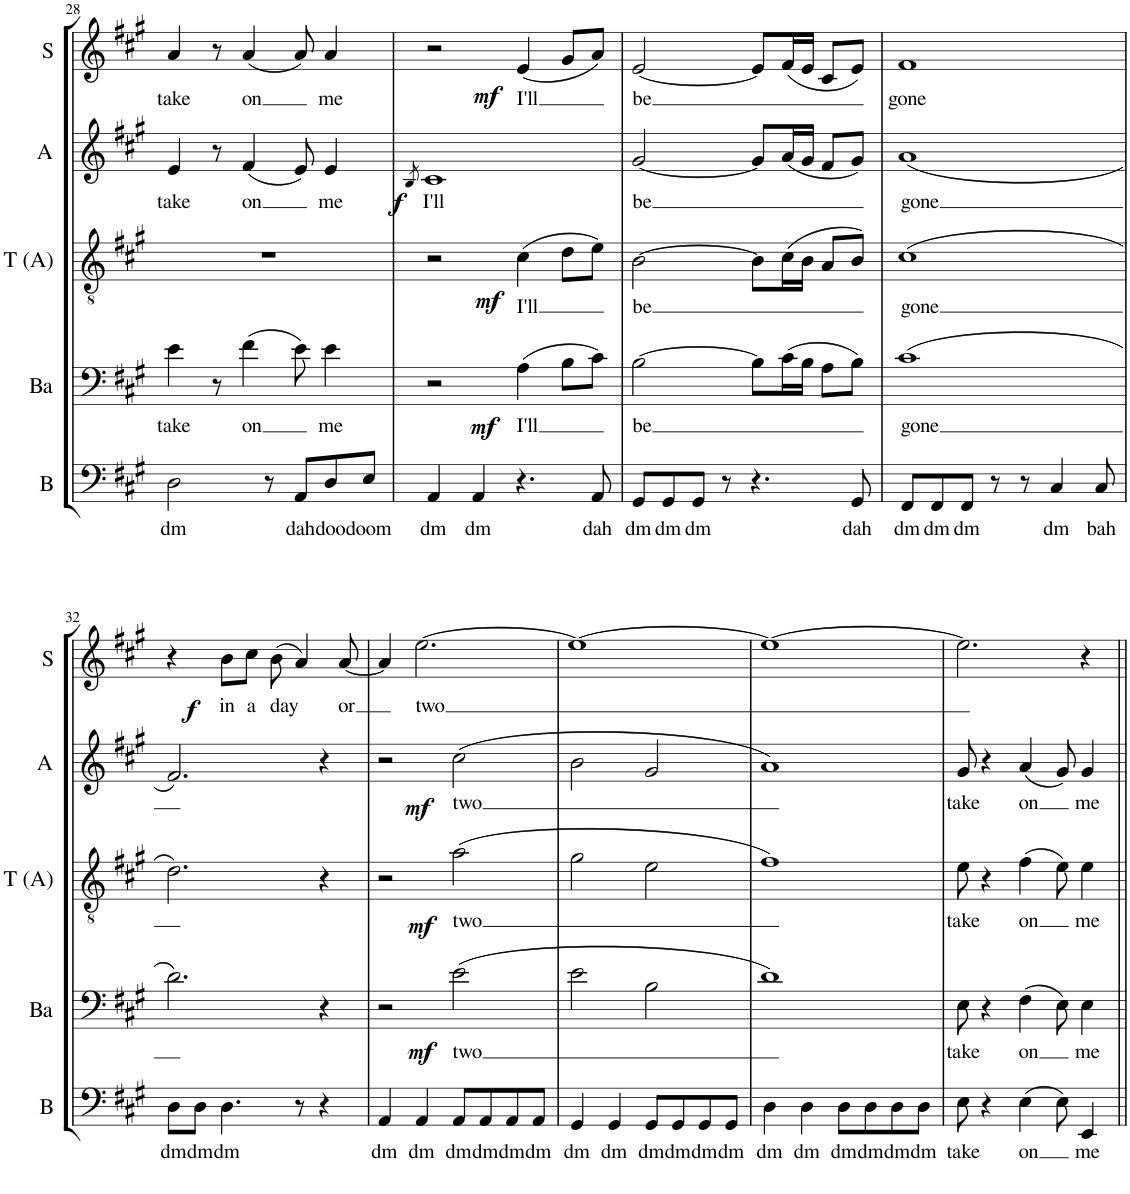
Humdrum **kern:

**kern	**text	**kern	**text	**dynam	**kern	**text	**dynam	**kern	**text	**dynam	**kern	**text	**dynam
*part5	*part5	*part4	*part4	*part4	*part3	*part3	*part3	*part2	*part2	*part2	*part1	*part1	*part1
*staff5	*staff5	*staff4	*staff4	*staff4	*staff3	*staff3	*staff3	*staff2	*staff2	*staff2	*staff1	*staff1	*staff1
*I"Bas	*	*I"Bariton	*	*	*I"Tenor (Alt)	*	*	*I"Alt	*	*	*I"Sopraan	*	*
*I'B	*	*I'Ba	*	*	*I'T (A)	*	*	*I'A	*	*	*I'S	*	*
!!LO:PB:g=z
*clefF4	*	*clefF4	*	*	*clefGv2	*	*	*clefG2	*	*	*clefG2	*	*
*k[f#c#g#]	*	*k[f#c#g#]	*	*	*k[f#c#g#]	*	*	*k[f#c#g#]	*	*	*k[f#c#g#]	*	*
*M4/4	*	*M4/4	*	*	*M4/4	*	*	*M4/4	*	*	*M4/4	*	*
=28	=28	=28	=28	=28	=28	=28	=28	=28	=28	=28	=28	=28	=28
!	!LO:LY:b	!	!LO:LY:b	!	!	!	!	!	!LO:LY:b	!	!	!LO:LY:b	!
2D\	dm	4e\	take	.	1r	.	.	4e/	take	.	4a/	take	.
.	.	8r	.	.	.	.	.	8r	.	.	8r	.	.
!	!	!	!LO:LY:b	!	!	!	!	!	!LO:LY:b	!	!	!LO:LY:b	!
.	.	(4f#\	on	.	.	.	.	(4f#/	on	.	(4a/	on	.
8r	.	.	.	.	.	.	.	.	.	.	.	.	.
!	!LO:LY:b	!	!	!	!	!	!	!	!	!	!	!	!
8AA/L	dah	8e\)	.	.	.	.	.	8e/)	.	.	8a/)	.	.
!	!LO:LY:b	!	!LO:LY:b	!	!	!	!	!	!LO:LY:b	!	!	!LO:LY:b	!
8D/	doo	4e\	me	.	.	.	.	4e/	me	.	4a/	me	.
!	!LO:LY:b	!	!	!	!	!	!	!	!	!	!	!	!
8E/J	doom	.	.	.	.	.	.	.	.	.	.	.	.
=29	=29	=29	=29	=29	=29	=29	=29	=29	=29	=29	=29	=29	=29
.	.	.	.	.	.	.	.	8qB/	.	.	.	.	.
!	!LO:LY:b	!	!	!	!	!	!	!	!LO:LY:b	!LO:DY:b	!	!	!
4AA/	dm	2r	.	.	2r	.	.	1c#	I'll	f	2r	.	.
!	!LO:LY:b	!	!	!	!	!	!	!	!	!	!	!	!
4AA/	dm	.	.	.	.	.	.	.	.	.	.	.	.
!	!	!	!LO:LY:b	!LO:DY:b	!	!LO:LY:b	!LO:DY:b	!	!	!	!	!LO:LY:b	!LO:DY:b
4.r	.	(4A\	I'll	mf	(4c#\	I'll	mf	.	.	.	(4e/	I'll	mf
.	.	8B\L	.	.	8d\L	.	.	.	.	.	8g#/L	.	.
!	!LO:LY:b	!	!	!	!	!	!	!	!	!	!	!	!
8AA/	dah	8c#\J)	.	.	8e\J)	.	.	.	.	.	8a/J)	.	.
=30	=30	=30	=30	=30	=30	=30	=30	=30	=30	=30	=30	=30	=30
!	!LO:LY:b	!	!LO:LY:b	!	!	!LO:LY:b	!	!	!LO:LY:b	!	!	!LO:LY:b	!
8GG#/L	dm	[2B\	be	.	[2B\	be	.	[2g#/	be	.	[2e/	be	.
!	!LO:LY:b	!	!	!	!	!	!	!	!	!	!	!	!
8GG#/	dm	.	.	.	.	.	.	.	.	.	.	.	.
!	!LO:LY:b	!	!	!	!	!	!	!	!	!	!	!	!
8GG#/J	dm	.	.	.	.	.	.	.	.	.	.	.	.
8r	.	.	.	.	.	.	.	.	.	.	.	.	.
4.r	.	8B\L]	.	.	8B\L]	.	.	8g#/L]	.	.	8e/L]	.	.
.	.	(16c#\L	.	.	(16c#\L	.	.	(16a/L	.	.	(16f#/L	.	.
.	.	16B\JJ	.	.	16B\JJ	.	.	16g#/JJ	.	.	16e/JJ	.	.
.	.	8A\L	.	.	8A/L	.	.	8f#/L	.	.	8c#/L	.	.
!	!LO:LY:b	!	!	!	!	!	!	!	!	!	!	!	!
8GG#/	dah	8B\J)	.	.	8B/J)	.	.	8g#/J)	.	.	8e/J)	.	.
=31	=31	=31	=31	=31	=31	=31	=31	=31	=31	=31	=31	=31	=31
!	!LO:LY:b	!	!LO:LY:b	!	!	!LO:LY:b	!	!	!LO:LY:b	!	!	!LO:LY:b	!
8FF#/L	dm	(1c#	gone	.	(1c#	gone	.	(1a	gone	.	1f#	gone	.
!	!LO:LY:b	!	!	!	!	!	!	!	!	!	!	!	!
8FF#/	dm	.	.	.	.	.	.	.	.	.	.	.	.
!	!LO:LY:b	!	!	!	!	!	!	!	!	!	!	!	!
8FF#/J	dm	.	.	.	.	.	.	.	.	.	.	.	.
8r	.	.	.	.	.	.	.	.	.	.	.	.	.
8r	.	.	.	.	.	.	.	.	.	.	.	.	.
!	!LO:LY:b	!	!	!	!	!	!	!	!	!	!	!	!
4C#/	dm	.	.	.	.	.	.	.	.	.	.	.	.
!	!LO:LY:b	!	!	!	!	!	!	!	!	!	!	!	!
8C#/	bah	.	.	.	.	.	.	.	.	.	.	.	.
!!LO:LB:g=z
=32	=32	=32	=32	=32	=32	=32	=32	=32	=32	=32	=32	=32	=32
!	!LO:LY:b	!	!	!	!	!	!	!	!	!	!	!	!
8D\L	dm	2.d\)	.	.	2.d\)	.	.	2.f#/)	.	.	4r	.	.
!	!LO:LY:b	!	!	!	!	!	!	!	!	!	!	!	!
8D\J	dm	.	.	.	.	.	.	.	.	.	.	.	.
!	!LO:LY:b	!	!	!	!	!	!	!	!	!	!	!LO:LY:b	!LO:DY:b
4.D\	dm	.	.	.	.	.	.	.	.	.	8b\L	in	f
!	!	!	!	!	!	!	!	!	!	!	!	!LO:LY:b	!
.	.	.	.	.	.	.	.	.	.	.	8cc#\J	a	.
!	!	!	!	!	!	!	!	!	!	!	!	!LO:LY:b	!
.	.	.	.	.	.	.	.	.	.	.	(8b\	day	.
8r	.	.	.	.	.	.	.	.	.	.	4a/)	.	.
4r	.	4r	.	.	4r	.	.	4r	.	.	.	.	.
!	!	!	!	!	!	!	!	!	!	!	!	!LO:LY:b	!
.	.	.	.	.	.	.	.	.	.	.	[8a/	or	.
=33	=33	=33	=33	=33	=33	=33	=33	=33	=33	=33	=33	=33	=33
!	!LO:LY:b	!	!	!	!	!	!	!	!	!	!	!	!
4AA/	dm	2r	.	.	2r	.	.	2r	.	.	4a/]	.	.
!	!LO:LY:b	!	!	!	!	!	!	!	!	!	!	!LO:LY:b	!
4AA/	dm	.	.	.	.	.	.	.	.	.	[2.ee\	two	.
!	!LO:LY:b	!	!LO:LY:b	!LO:DY:b	!	!LO:LY:b	!LO:DY:b	!	!LO:LY:b	!LO:DY:b	!	!	!
8AA/L	dm	(2e\	two	mf	(2a\	two	mf	(2cc#\	two	mf	.	.	.
!	!LO:LY:b	!	!	!	!	!	!	!	!	!	!	!	!
8AA/	dm	.	.	.	.	.	.	.	.	.	.	.	.
!	!LO:LY:b	!	!	!	!	!	!	!	!	!	!	!	!
8AA/	dm	.	.	.	.	.	.	.	.	.	.	.	.
!	!LO:LY:b	!	!	!	!	!	!	!	!	!	!	!	!
8AA/J	dm	.	.	.	.	.	.	.	.	.	.	.	.
=34	=34	=34	=34	=34	=34	=34	=34	=34	=34	=34	=34	=34	=34
!	!LO:LY:b	!	!	!	!	!	!	!	!	!	!	!	!
4GG#/	dm	2e\	.	.	2g#\	.	.	2b\	.	.	1ee_	.	.
!	!LO:LY:b	!	!	!	!	!	!	!	!	!	!	!	!
4GG#/	dm	.	.	.	.	.	.	.	.	.	.	.	.
!	!LO:LY:b	!	!	!	!	!	!	!	!	!	!	!	!
8GG#/L	dm	2B\	.	.	2e\	.	.	2g#/	.	.	.	.	.
!	!LO:LY:b	!	!	!	!	!	!	!	!	!	!	!	!
8GG#/	dm	.	.	.	.	.	.	.	.	.	.	.	.
!	!LO:LY:b	!	!	!	!	!	!	!	!	!	!	!	!
8GG#/	dm	.	.	.	.	.	.	.	.	.	.	.	.
!	!LO:LY:b	!	!	!	!	!	!	!	!	!	!	!	!
8GG#/J	dm	.	.	.	.	.	.	.	.	.	.	.	.
=35	=35	=35	=35	=35	=35	=35	=35	=35	=35	=35	=35	=35	=35
!	!LO:LY:b	!	!	!	!	!	!	!	!	!	!	!	!
4D\	dm	1d)	.	.	1f#)	.	.	1a)	.	.	1ee_	.	.
!	!LO:LY:b	!	!	!	!	!	!	!	!	!	!	!	!
4D\	dm	.	.	.	.	.	.	.	.	.	.	.	.
!	!LO:LY:b	!	!	!	!	!	!	!	!	!	!	!	!
8D\L	dm	.	.	.	.	.	.	.	.	.	.	.	.
!	!LO:LY:b	!	!	!	!	!	!	!	!	!	!	!	!
8D\	dm	.	.	.	.	.	.	.	.	.	.	.	.
!	!LO:LY:b	!	!	!	!	!	!	!	!	!	!	!	!
8D\	dm	.	.	.	.	.	.	.	.	.	.	.	.
!	!LO:LY:b	!	!	!	!	!	!	!	!	!	!	!	!
8D\J	dm	.	.	.	.	.	.	.	.	.	.	.	.
=36	=36	=36	=36	=36	=36	=36	=36	=36	=36	=36	=36	=36	=36
!	!LO:LY:b	!	!LO:LY:b	!	!	!LO:LY:b	!	!	!LO:LY:b	!	!	!	!
8E\	take	8E\	take	.	8e\	take	.	8g#/	take	.	2.ee\]	.	.
4r	.	4r	.	.	4r	.	.	4r	.	.	.	.	.
!	!LO:LY:b	!	!LO:LY:b	!	!	!LO:LY:b	!	!	!LO:LY:b	!	!	!	!
(4E\	on	(4F#\	on	.	(4f#\	on	.	(4a/	on	.	.	.	.
8E\)	.	8E\)	.	.	8e\)	.	.	8g#/)	.	.	.	.	.
!	!LO:LY:b	!	!LO:LY:b	!	!	!LO:LY:b	!	!	!LO:LY:b	!	!	!	!
4EE/	me	4E\	me	.	4e\	me	.	4g#/	me	.	4r	.	.
=||	=||	=||	=||	=||	=||	=||	=||	=||	=||	=||	=||	=||	=||
*-	*-	*-	*-	*-	*-	*-	*-	*-	*-	*-	*-	*-	*-
